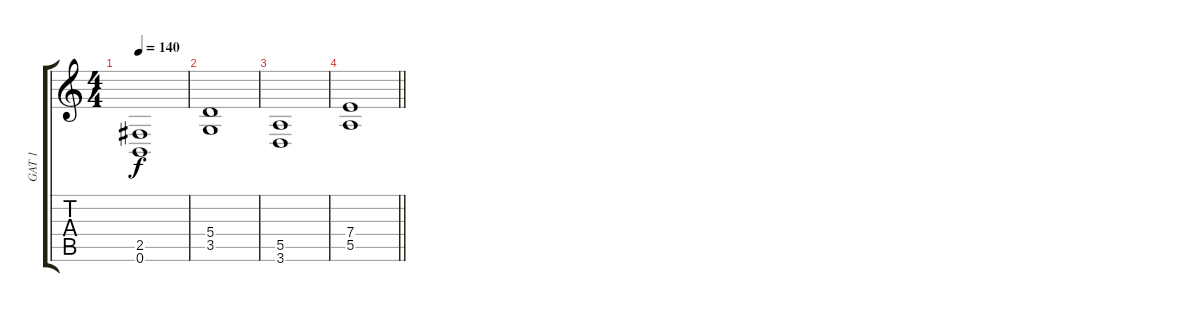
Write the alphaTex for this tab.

\track ("GAT 1" "GAT 1") {instrument distortionguitar}
\staff {score tabs}
\tuning (B3 Gb3 D3 A2 E2 B1) {hide}
\ts (4 4)
\tempo 140
\clef g2
\ks c
(2.5 0.6).1{dy f} |
(5.4 3.5).1 |
(5.5 3.6).1 |
\barLineRight lightlight
(7.4 5.5).1
